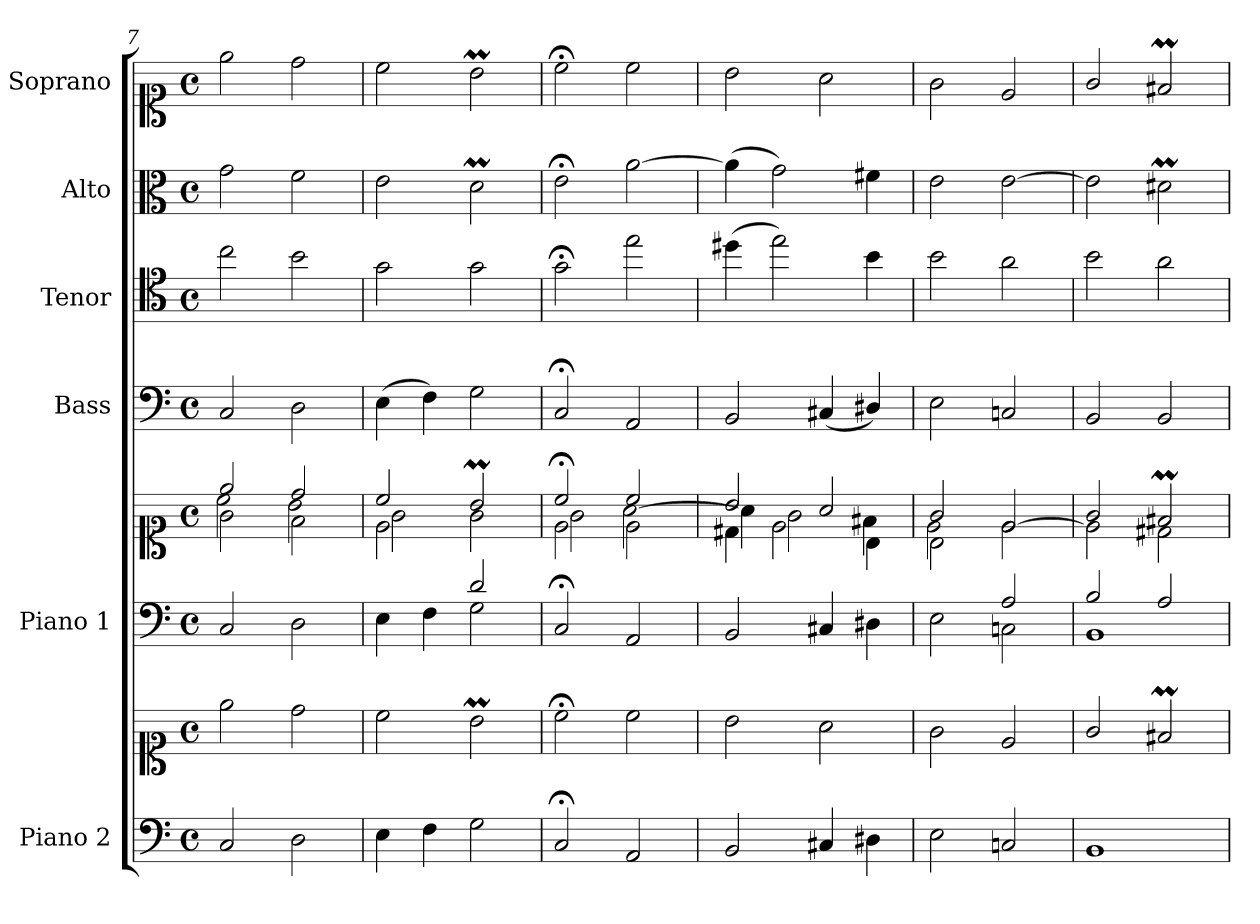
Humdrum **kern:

**kern	**kern	**kern	**kern	**kern	**kern	**kern	**kern
*part6	*part6	*part5	*part5	*part4	*part3	*part2	*part1
*staff8	*staff7	*staff6	*staff5	*staff4	*staff3	*staff2	*staff1
*I"Piano 2	*	*I"Piano 1	*	*I"Bass	*I"Tenor	*I"Alto	*I"Soprano
*I'Pno 2	*	*I'Pno 1	*	*I'B.	*I'T.	*I'A.	*I'S.
*clefF4	*clefC1	*clefF4	*clefC1	*clefF4	*clefC4	*clefC3	*clefC1
*	*	*	*	*	*ITrd7c12	*	*
*k[]	*k[]	*k[]	*k[]	*k[]	*k[]	*k[]	*k[]
*M4/4	*M4/4	*M4/4	*M4/4	*M4/4	*M4/4	*M4/4	*M4/4
*met(c)	*met(c)	*met(c)	*met(c)	*met(c)	*met(c)	*met(c)	*met(c)
=7	=7	=7	=7	=7	=7	=7	=7
*	*	*	*^	*	*	*	*
*	*	*	*	*^	*	*	*	*
2C/	2ee\	2C/	2ee/	2g\	2cc\	2C/	2c\	2g\	2ee\
2D\	2dd\	2D\	2dd/	2f\	2b\	2D\	2B\	2f\	2dd\
=8	=8	=8	=8	=8	=8	=8	=8	=8	=8
*	*	*^	*	*	*	*	*	*	*
4E\	2cc\	2ryy	4E\	2cc/	2e\	2g\	(4E\	2G\	2e\	2cc\
4F\	.	.	4F\	.	.	.	4F\)	.	.	.
2G\	2bm\	2d/	2G\	2bm/	2ryy	2g\	2G\	2G\	2dM\	2bm\
*	*	*v	*v	*	*	*	*	*	*	*
=9	=9	=9	=9	=9	=9	=9	=9	=9	=9
2C;/	2cc;<\	2C;/	2cc;</	2e\	2g\	2C;</	2G;<\	2e;<\	2cc;<\
2AA/	2cc\	2AA/	2cc/	2e\	[<2a\	2AA/	2e\	[>2a\	2cc\
=10	=10	=10	=10	=10	=10	=10	=10	=10	=10
2BB/	2b\	2BB/	2b/	4d#X\	4a\]	2BB/	(4d#X\	(4a\]	2b\
.	.	.	.	2e\	2g\	.	2e\)	2g\)	.
4C#X/	2a\	4C#X/	2a/	.	.	(4C#X/	.	.	2a\
4D#X\	.	4D#X\	.	4B\	4f#X\	4D#X/)	4B\	4f#X\	.
=11	=11	=11	=11	=11	=11	=11	=11	=11	=11
*	*	*^	*	*	*	*	*	*	*
2E\	2g\	2ryy	2E\	2g/	2B\	2e\	2E\	2B\	2e\	2g\
2Cn/	2e/	2A/	2Cn\	2e/	2ryy	[<2e\	2Cn/	2A\	[>2e\	2e/
*	*	*	*	*	*v	*v	*	*	*	*
=12	=12	=12	=12	=12	=12	=12	=12	=12	=12
1BB/	2g/	2B/	1BB\	2g/	2e\]	2BB/	2B\	2e\]	2g/
.	2f#Xm/	2A/	.	2f#Xm/	2d#X\	2BB/	2A\	2d#Xm\	2f#Xm/
*	*	*v	*v	*	*	*	*	*	*
*	*	*	*v	*v	*	*	*	*
=	=	=	=	=	=	=	=
*-	*-	*-	*-	*-	*-	*-	*-
